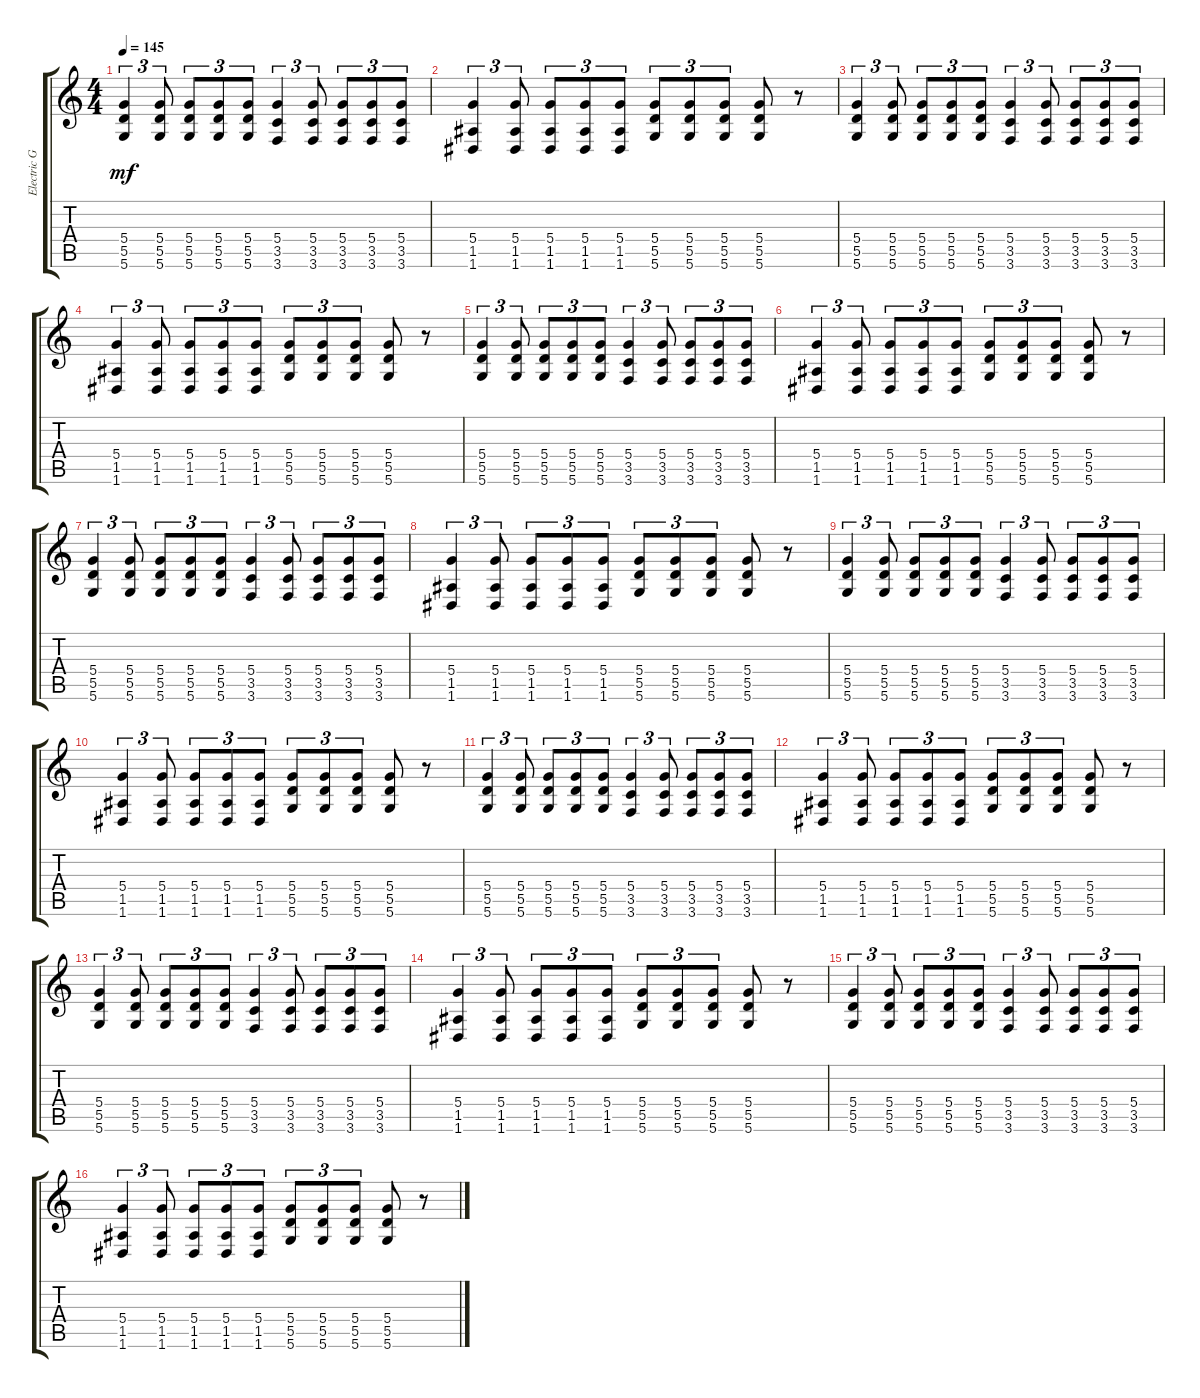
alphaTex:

\track ("Electric Guitar" "Electric G") {instrument distortionguitar}
\staff {score tabs}
\tuning (E4 B3 G3 D3 A2 D2) {hide}
\ts (4 4)
\tempo 145
\clef g2
\ks c
(5.4 5.5 5.6).4{tu (3 2) dy mf} (5.4 5.5 5.6).8{tu (3 2)} (5.4 5.5 5.6).8{tu (3 2)} (5.4 5.5 5.6).8{tu (3 2)} (5.4 5.5 5.6).8{tu (3 2)} (5.4 3.5 3.6).4{tu (3 2)} (5.4 3.5 3.6).8{tu (3 2)} (5.4 3.5 3.6).8{tu (3 2)} (5.4 3.5 3.6).8{tu (3 2)} (5.4 3.5 3.6).8{tu (3 2)} |
(5.4 1.5 1.6).4{tu (3 2)} (5.4 1.5 1.6).8{tu (3 2)} (5.4 1.5 1.6).8{tu (3 2)} (5.4 1.5 1.6).8{tu (3 2)} (5.4 1.5 1.6).8{tu (3 2)} (5.4 5.5 5.6).8{tu (3 2)} (5.4 5.5 5.6).8{tu (3 2)} (5.4 5.5 5.6).8{tu (3 2)} (5.4 5.5 5.6).8 r.8 |
(5.4 5.5 5.6).4{tu (3 2)} (5.4 5.5 5.6).8{tu (3 2)} (5.4 5.5 5.6).8{tu (3 2)} (5.4 5.5 5.6).8{tu (3 2)} (5.4 5.5 5.6).8{tu (3 2)} (5.4 3.5 3.6).4{tu (3 2)} (5.4 3.5 3.6).8{tu (3 2)} (5.4 3.5 3.6).8{tu (3 2)} (5.4 3.5 3.6).8{tu (3 2)} (5.4 3.5 3.6).8{tu (3 2)} |
(5.4 1.5 1.6).4{tu (3 2)} (5.4 1.5 1.6).8{tu (3 2)} (5.4 1.5 1.6).8{tu (3 2)} (5.4 1.5 1.6).8{tu (3 2)} (5.4 1.5 1.6).8{tu (3 2)} (5.4 5.5 5.6).8{tu (3 2)} (5.4 5.5 5.6).8{tu (3 2)} (5.4 5.5 5.6).8{tu (3 2)} (5.4 5.5 5.6).8 r.8 |
(5.4 5.5 5.6).4{tu (3 2)} (5.4 5.5 5.6).8{tu (3 2)} (5.4 5.5 5.6).8{tu (3 2)} (5.4 5.5 5.6).8{tu (3 2)} (5.4 5.5 5.6).8{tu (3 2)} (5.4 3.5 3.6).4{tu (3 2)} (5.4 3.5 3.6).8{tu (3 2)} (5.4 3.5 3.6).8{tu (3 2)} (5.4 3.5 3.6).8{tu (3 2)} (5.4 3.5 3.6).8{tu (3 2)} |
(5.4 1.5 1.6).4{tu (3 2)} (5.4 1.5 1.6).8{tu (3 2)} (5.4 1.5 1.6).8{tu (3 2)} (5.4 1.5 1.6).8{tu (3 2)} (5.4 1.5 1.6).8{tu (3 2)} (5.4 5.5 5.6).8{tu (3 2)} (5.4 5.5 5.6).8{tu (3 2)} (5.4 5.5 5.6).8{tu (3 2)} (5.4 5.5 5.6).8 r.8 |
(5.4 5.5 5.6).4{tu (3 2)} (5.4 5.5 5.6).8{tu (3 2)} (5.4 5.5 5.6).8{tu (3 2)} (5.4 5.5 5.6).8{tu (3 2)} (5.4 5.5 5.6).8{tu (3 2)} (5.4 3.5 3.6).4{tu (3 2)} (5.4 3.5 3.6).8{tu (3 2)} (5.4 3.5 3.6).8{tu (3 2)} (5.4 3.5 3.6).8{tu (3 2)} (5.4 3.5 3.6).8{tu (3 2)} |
(5.4 1.5 1.6).4{tu (3 2)} (5.4 1.5 1.6).8{tu (3 2)} (5.4 1.5 1.6).8{tu (3 2)} (5.4 1.5 1.6).8{tu (3 2)} (5.4 1.5 1.6).8{tu (3 2)} (5.4 5.5 5.6).8{tu (3 2)} (5.4 5.5 5.6).8{tu (3 2)} (5.4 5.5 5.6).8{tu (3 2)} (5.4 5.5 5.6).8 r.8 |
(5.4 5.5 5.6).4{tu (3 2)} (5.4 5.5 5.6).8{tu (3 2)} (5.4 5.5 5.6).8{tu (3 2)} (5.4 5.5 5.6).8{tu (3 2)} (5.4 5.5 5.6).8{tu (3 2)} (5.4 3.5 3.6).4{tu (3 2)} (5.4 3.5 3.6).8{tu (3 2)} (5.4 3.5 3.6).8{tu (3 2)} (5.4 3.5 3.6).8{tu (3 2)} (5.4 3.5 3.6).8{tu (3 2)} |
(5.4 1.5 1.6).4{tu (3 2)} (5.4 1.5 1.6).8{tu (3 2)} (5.4 1.5 1.6).8{tu (3 2)} (5.4 1.5 1.6).8{tu (3 2)} (5.4 1.5 1.6).8{tu (3 2)} (5.4 5.5 5.6).8{tu (3 2)} (5.4 5.5 5.6).8{tu (3 2)} (5.4 5.5 5.6).8{tu (3 2)} (5.4 5.5 5.6).8 r.8 |
(5.4 5.5 5.6).4{tu (3 2)} (5.4 5.5 5.6).8{tu (3 2)} (5.4 5.5 5.6).8{tu (3 2)} (5.4 5.5 5.6).8{tu (3 2)} (5.4 5.5 5.6).8{tu (3 2)} (5.4 3.5 3.6).4{tu (3 2)} (5.4 3.5 3.6).8{tu (3 2)} (5.4 3.5 3.6).8{tu (3 2)} (5.4 3.5 3.6).8{tu (3 2)} (5.4 3.5 3.6).8{tu (3 2)} |
(5.4 1.5 1.6).4{tu (3 2)} (5.4 1.5 1.6).8{tu (3 2)} (5.4 1.5 1.6).8{tu (3 2)} (5.4 1.5 1.6).8{tu (3 2)} (5.4 1.5 1.6).8{tu (3 2)} (5.4 5.5 5.6).8{tu (3 2)} (5.4 5.5 5.6).8{tu (3 2)} (5.4 5.5 5.6).8{tu (3 2)} (5.4 5.5 5.6).8 r.8 |
(5.4 5.5 5.6).4{tu (3 2)} (5.4 5.5 5.6).8{tu (3 2)} (5.4 5.5 5.6).8{tu (3 2)} (5.4 5.5 5.6).8{tu (3 2)} (5.4 5.5 5.6).8{tu (3 2)} (5.4 3.5 3.6).4{tu (3 2)} (5.4 3.5 3.6).8{tu (3 2)} (5.4 3.5 3.6).8{tu (3 2)} (5.4 3.5 3.6).8{tu (3 2)} (5.4 3.5 3.6).8{tu (3 2)} |
(5.4 1.5 1.6).4{tu (3 2)} (5.4 1.5 1.6).8{tu (3 2)} (5.4 1.5 1.6).8{tu (3 2)} (5.4 1.5 1.6).8{tu (3 2)} (5.4 1.5 1.6).8{tu (3 2)} (5.4 5.5 5.6).8{tu (3 2)} (5.4 5.5 5.6).8{tu (3 2)} (5.4 5.5 5.6).8{tu (3 2)} (5.4 5.5 5.6).8 r.8 |
(5.4 5.5 5.6).4{tu (3 2)} (5.4 5.5 5.6).8{tu (3 2)} (5.4 5.5 5.6).8{tu (3 2)} (5.4 5.5 5.6).8{tu (3 2)} (5.4 5.5 5.6).8{tu (3 2)} (5.4 3.5 3.6).4{tu (3 2)} (5.4 3.5 3.6).8{tu (3 2)} (5.4 3.5 3.6).8{tu (3 2)} (5.4 3.5 3.6).8{tu (3 2)} (5.4 3.5 3.6).8{tu (3 2)} |
(5.4 1.5 1.6).4{tu (3 2)} (5.4 1.5 1.6).8{tu (3 2)} (5.4 1.5 1.6).8{tu (3 2)} (5.4 1.5 1.6).8{tu (3 2)} (5.4 1.5 1.6).8{tu (3 2)} (5.4 5.5 5.6).8{tu (3 2)} (5.4 5.5 5.6).8{tu (3 2)} (5.4 5.5 5.6).8{tu (3 2)} (5.4 5.5 5.6).8 r.8
